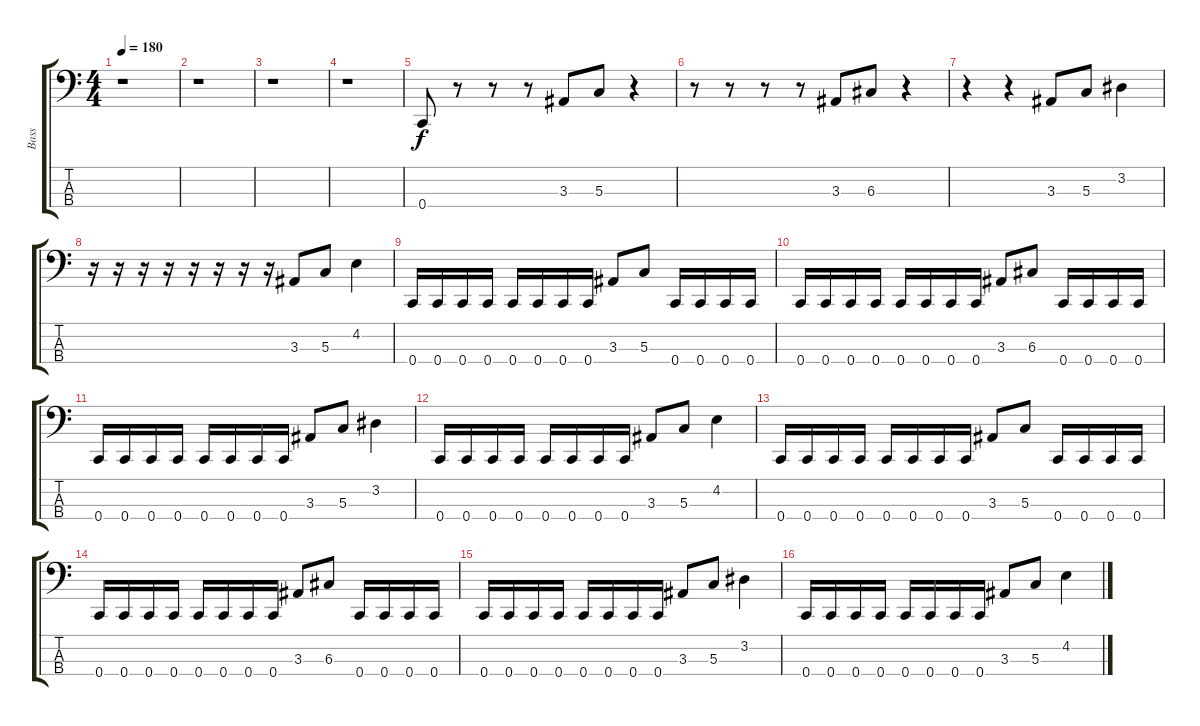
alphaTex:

\track ("Bass" "Bass") {instrument electricbassfinger}
\staff {score tabs}
\tuning (F2 C2 G1 C1) {hide}
\ts (4 4)
\tempo 180
\clef f4
\ks c
r.1{dy f} |
r.1 |
r.1 |
r.1 |
0.4.8 r.8 r.8 r.8 3.3.8 5.3.8 r.4 |
r.8 r.8 r.8 r.8 3.3.8 6.3.8 r.4 |
r.4 r.4 3.3.8 5.3.8 3.2.4 |
r.16 r.16 r.16 r.16 r.16 r.16 r.16 r.16 3.3.8 5.3.8 4.2.4 |
0.4.16 0.4.16 0.4.16 0.4.16 0.4.16 0.4.16 0.4.16 0.4.16 3.3.8 5.3.8 0.4.16 0.4.16 0.4.16 0.4.16 |
0.4.16 0.4.16 0.4.16 0.4.16 0.4.16 0.4.16 0.4.16 0.4.16 3.3.8 6.3.8 0.4.16 0.4.16 0.4.16 0.4.16 |
0.4.16 0.4.16 0.4.16 0.4.16 0.4.16 0.4.16 0.4.16 0.4.16 3.3.8 5.3.8 3.2.4 |
0.4.16 0.4.16 0.4.16 0.4.16 0.4.16 0.4.16 0.4.16 0.4.16 3.3.8 5.3.8 4.2.4 |
0.4.16 0.4.16 0.4.16 0.4.16 0.4.16 0.4.16 0.4.16 0.4.16 3.3.8 5.3.8 0.4.16 0.4.16 0.4.16 0.4.16 |
0.4.16 0.4.16 0.4.16 0.4.16 0.4.16 0.4.16 0.4.16 0.4.16 3.3.8 6.3.8 0.4.16 0.4.16 0.4.16 0.4.16 |
0.4.16 0.4.16 0.4.16 0.4.16 0.4.16 0.4.16 0.4.16 0.4.16 3.3.8 5.3.8 3.2.4 |
0.4.16 0.4.16 0.4.16 0.4.16 0.4.16 0.4.16 0.4.16 0.4.16 3.3.8 5.3.8 4.2.4
